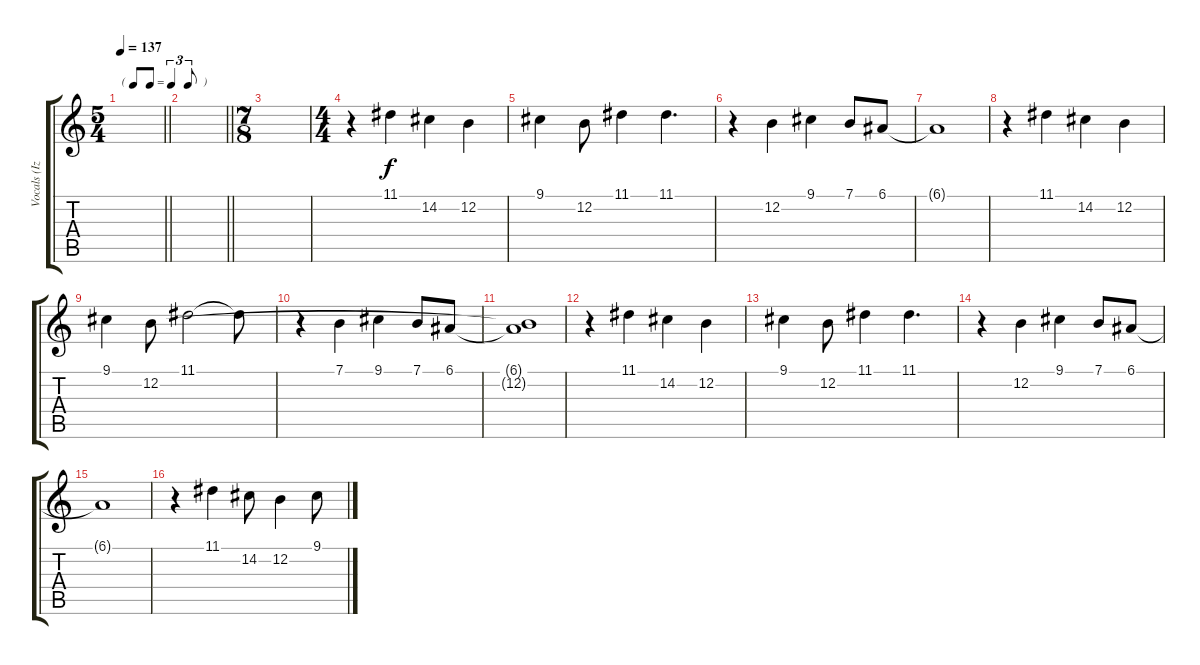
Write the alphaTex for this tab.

\track ("Vocals (Izzy + Axl)" "Vocals (Iz") {instrument lead2sawtooth}
\staff {score tabs}
\tuning (E4 B3 G3 D3 A2 E2) {hide}
\ts (5 4)
\tf triplet8th
\tempo 137
\clef g2
\barLineRight lightlight
\ks c
|
\section ("" "")
\barLineRight lightlight
|
\ts (7 8)
\section ("" "")
|
\ts (4 4)
r.4 11.1.4 14.2.4 12.2.4 |
9.1.4 12.2.8 11.1.4 11.1.4{d} |
r.4 12.2.4 9.1.4 7.1.8 6.1.8 |
6.1{t}.1 |
r.4 11.1.4 14.2.4 12.2.4 |
9.1.4 12.2.8 11.1.2 11.1{t}.8 |
r.4 7.1.4 9.1.4 7.1.8 6.1.8 |
(6.1{t} 12.2{t}).1 |
r.4 11.1.4 14.2.4 12.2.4 |
9.1.4 12.2.8 11.1.4 11.1.4{d} |
r.4 12.2.4 9.1.4 7.1.8 6.1.8 |
6.1{t}.1 |
r.4 11.1.4 14.2.8 12.2.4 9.1.8
